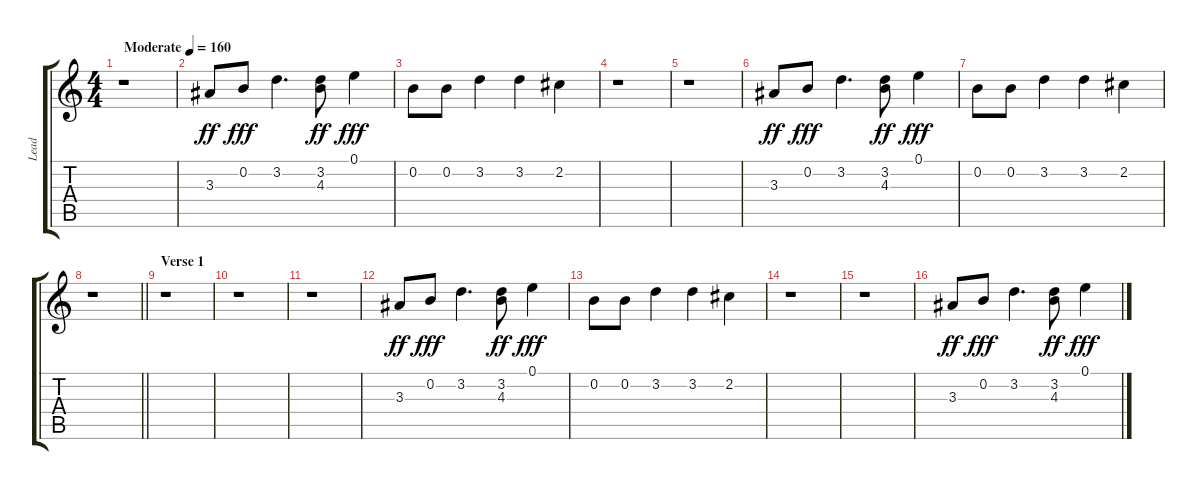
\track ("Lead" "Lead") {instrument electricguitarjazz}
\staff {score tabs}
\tuning (E4 B3 G3 D3 A2 E2) {hide}
\ts (4 4)
\tempo (160 "Moderate")
\clef g2
\ks c
r.1{dy ff instrument electricguitarjazz} |
3.3.8 0.2.8{dy fff} 3.2.4{d} (3.2 4.3).8{dy ff} 0.1.4{dy fff} |
0.2.8 0.2.8 3.2.4 3.2.4 2.2.4 |
r.1 |
r.1 |
3.3.8{dy ff} 0.2.8{dy fff} 3.2.4{d} (3.2 4.3).8{dy ff} 0.1.4{dy fff} |
0.2.8 0.2.8 3.2.4 3.2.4 2.2.4 |
\barLineRight lightlight
r.1 |
\section ("" "Verse 1")
r.1 |
r.1 |
r.1 |
3.3.8{dy ff} 0.2.8{dy fff} 3.2.4{d} (3.2 4.3).8{dy ff} 0.1.4{dy fff} |
0.2.8 0.2.8 3.2.4 3.2.4 2.2.4 |
r.1 |
r.1 |
3.3.8{dy ff} 0.2.8{dy fff} 3.2.4{d} (3.2 4.3).8{dy ff} 0.1.4{dy fff}
